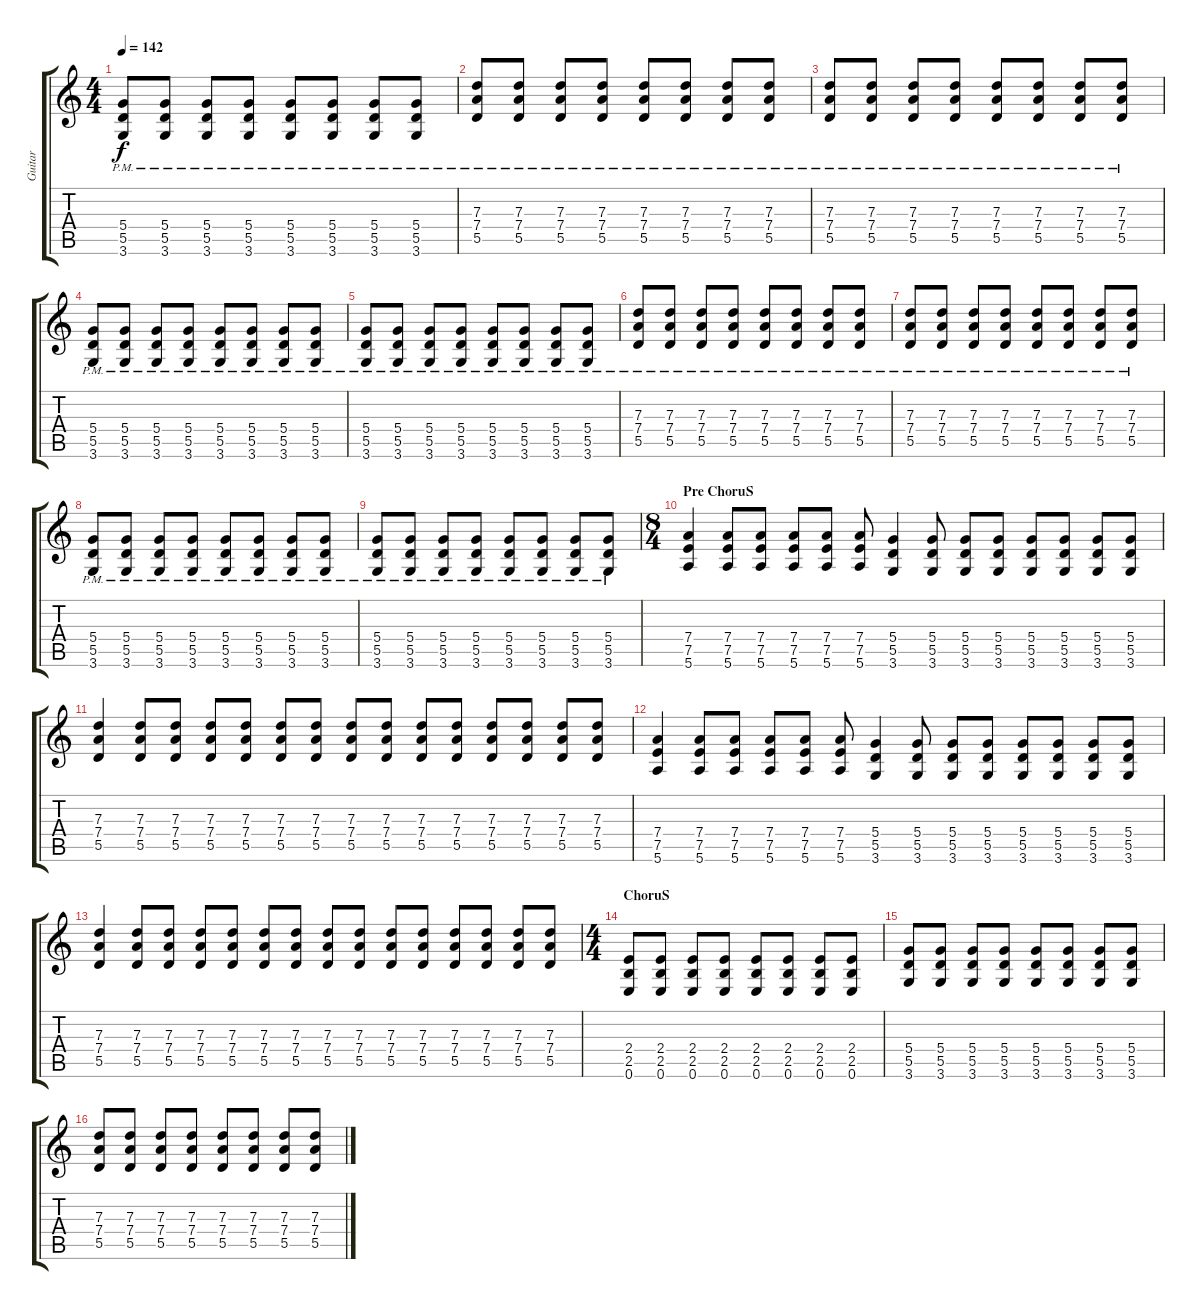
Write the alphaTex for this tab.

\track ("Guitar" "Guitar") {instrument distortionguitar}
\staff {score tabs}
\tuning (E4 B3 G3 D3 A2 E2) {hide}
\ts (4 4)
\tempo 142
\clef g2
\ks c
(5.4{pm} 5.5{pm} 3.6{pm}).8{dy f} (5.4{pm} 5.5{pm} 3.6{pm}).8 (5.4{pm} 5.5{pm} 3.6{pm}).8 (5.4{pm} 5.5{pm} 3.6{pm}).8 (5.4{pm} 5.5{pm} 3.6{pm}).8 (5.4{pm} 5.5{pm} 3.6{pm}).8 (5.4{pm} 5.5{pm} 3.6{pm}).8 (5.4{pm} 5.5{pm} 3.6{pm}).8 |
(7.3{pm} 7.4{pm} 5.5{pm}).8 (7.3{pm} 7.4{pm} 5.5{pm}).8 (7.3{pm} 7.4{pm} 5.5{pm}).8 (7.3{pm} 7.4{pm} 5.5{pm}).8 (7.3{pm} 7.4{pm} 5.5{pm}).8 (7.3{pm} 7.4{pm} 5.5{pm}).8 (7.3{pm} 7.4{pm} 5.5{pm}).8 (7.3{pm} 7.4{pm} 5.5{pm}).8 |
(7.3{pm} 7.4{pm} 5.5{pm}).8 (7.3{pm} 7.4{pm} 5.5{pm}).8 (7.3{pm} 7.4{pm} 5.5{pm}).8 (7.3{pm} 7.4{pm} 5.5{pm}).8 (7.3{pm} 7.4{pm} 5.5{pm}).8 (7.3{pm} 7.4{pm} 5.5{pm}).8 (7.3{pm} 7.4{pm} 5.5{pm}).8 (7.3{pm} 7.4{pm} 5.5{pm}).8 |
(5.4{pm} 5.5{pm} 3.6{pm}).8 (5.4{pm} 5.5{pm} 3.6{pm}).8 (5.4{pm} 5.5{pm} 3.6{pm}).8 (5.4{pm} 5.5{pm} 3.6{pm}).8 (5.4{pm} 5.5{pm} 3.6{pm}).8 (5.4{pm} 5.5{pm} 3.6{pm}).8 (5.4{pm} 5.5{pm} 3.6{pm}).8 (5.4{pm} 5.5{pm} 3.6{pm}).8 |
(5.4{pm} 5.5{pm} 3.6{pm}).8 (5.4{pm} 5.5{pm} 3.6{pm}).8 (5.4{pm} 5.5{pm} 3.6{pm}).8 (5.4{pm} 5.5{pm} 3.6{pm}).8 (5.4{pm} 5.5{pm} 3.6{pm}).8 (5.4{pm} 5.5{pm} 3.6{pm}).8 (5.4{pm} 5.5{pm} 3.6{pm}).8 (5.4{pm} 5.5{pm} 3.6{pm}).8 |
(7.3{pm} 7.4{pm} 5.5{pm}).8 (7.3{pm} 7.4{pm} 5.5{pm}).8 (7.3{pm} 7.4{pm} 5.5{pm}).8 (7.3{pm} 7.4{pm} 5.5{pm}).8 (7.3{pm} 7.4{pm} 5.5{pm}).8 (7.3{pm} 7.4{pm} 5.5{pm}).8 (7.3{pm} 7.4{pm} 5.5{pm}).8 (7.3{pm} 7.4{pm} 5.5{pm}).8 |
(7.3{pm} 7.4{pm} 5.5{pm}).8 (7.3{pm} 7.4{pm} 5.5{pm}).8 (7.3{pm} 7.4{pm} 5.5{pm}).8 (7.3{pm} 7.4{pm} 5.5{pm}).8 (7.3{pm} 7.4{pm} 5.5{pm}).8 (7.3{pm} 7.4{pm} 5.5{pm}).8 (7.3{pm} 7.4{pm} 5.5{pm}).8 (7.3{pm} 7.4{pm} 5.5{pm}).8 |
(5.4{pm} 5.5{pm} 3.6{pm}).8 (5.4{pm} 5.5{pm} 3.6{pm}).8 (5.4{pm} 5.5{pm} 3.6{pm}).8 (5.4{pm} 5.5{pm} 3.6{pm}).8 (5.4{pm} 5.5{pm} 3.6{pm}).8 (5.4{pm} 5.5{pm} 3.6{pm}).8 (5.4{pm} 5.5{pm} 3.6{pm}).8 (5.4{pm} 5.5{pm} 3.6{pm}).8 |
(5.4{pm} 5.5{pm} 3.6{pm}).8 (5.4{pm} 5.5{pm} 3.6{pm}).8 (5.4{pm} 5.5{pm} 3.6{pm}).8 (5.4{pm} 5.5{pm} 3.6{pm}).8 (5.4{pm} 5.5{pm} 3.6{pm}).8 (5.4{pm} 5.5{pm} 3.6{pm}).8 (5.4{pm} 5.5{pm} 3.6{pm}).8 (5.4{pm} 5.5{pm} 3.6{pm}).8 |
\ts (8 4)
\section ("" "Pre ChoruS")
(7.4 7.5 5.6).4 (7.4 7.5 5.6).8 (7.4 7.5 5.6).8 (7.4 7.5 5.6).8 (7.4 7.5 5.6).8 (7.4 7.5 5.6).8 (5.4 5.5 3.6).4 (5.4 5.5 3.6).8 (5.4 5.5 3.6).8 (5.4 5.5 3.6).8 (5.4 5.5 3.6).8 (5.4 5.5 3.6).8 (5.4 5.5 3.6).8 (5.4 5.5 3.6).8 |
(7.3 7.4 5.5).4 (7.3 7.4 5.5).8 (7.3 7.4 5.5).8 (7.3 7.4 5.5).8 (7.3 7.4 5.5).8 (7.3 7.4 5.5).8 (7.3 7.4 5.5).8 (7.3 7.4 5.5).8 (7.3 7.4 5.5).8 (7.3 7.4 5.5).8 (7.3 7.4 5.5).8 (7.3 7.4 5.5).8 (7.3 7.4 5.5).8 (7.3 7.4 5.5).8 (7.3 7.4 5.5).8 |
(7.4 7.5 5.6).4 (7.4 7.5 5.6).8 (7.4 7.5 5.6).8 (7.4 7.5 5.6).8 (7.4 7.5 5.6).8 (7.4 7.5 5.6).8 (5.4 5.5 3.6).4 (5.4 5.5 3.6).8 (5.4 5.5 3.6).8 (5.4 5.5 3.6).8 (5.4 5.5 3.6).8 (5.4 5.5 3.6).8 (5.4 5.5 3.6).8 (5.4 5.5 3.6).8 |
(7.3 7.4 5.5).4 (7.3 7.4 5.5).8 (7.3 7.4 5.5).8 (7.3 7.4 5.5).8 (7.3 7.4 5.5).8 (7.3 7.4 5.5).8 (7.3 7.4 5.5).8 (7.3 7.4 5.5).8 (7.3 7.4 5.5).8 (7.3 7.4 5.5).8 (7.3 7.4 5.5).8 (7.3 7.4 5.5).8 (7.3 7.4 5.5).8 (7.3 7.4 5.5).8 (7.3 7.4 5.5).8 |
\ts (4 4)
\section ("" "ChoruS")
(2.4 2.5 0.6).8{instrument distortionguitar} (2.4 2.5 0.6).8 (2.4 2.5 0.6).8 (2.4 2.5 0.6).8 (2.4 2.5 0.6).8 (2.4 2.5 0.6).8 (2.4 2.5 0.6).8 (2.4 2.5 0.6).8 |
(5.4 5.5 3.6).8 (5.4 5.5 3.6).8 (5.4 5.5 3.6).8 (5.4 5.5 3.6).8 (5.4 5.5 3.6).8 (5.4 5.5 3.6).8 (5.4 5.5 3.6).8 (5.4 5.5 3.6).8 |
(7.3 7.4 5.5).8 (7.3 7.4 5.5).8 (7.3 7.4 5.5).8 (7.3 7.4 5.5).8 (7.3 7.4 5.5).8 (7.3 7.4 5.5).8 (7.3 7.4 5.5).8 (7.3 7.4 5.5).8
